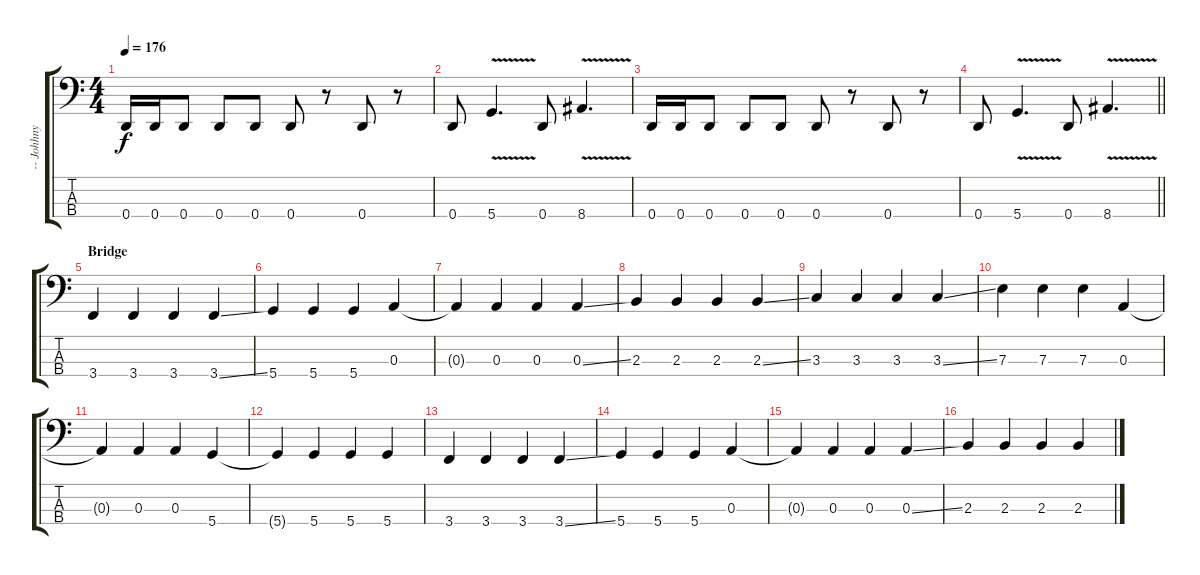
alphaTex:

\track ("-- Johhny Christ - Bass 1" "-- Johhny ") {instrument slapbass2}
\staff {score tabs}
\tuning (G2 D2 A1 D1) {hide}
\ts (4 4)
\tempo 176
\clef f4
\ks c
0.4.16{dy f} 0.4.16 0.4.8 0.4.8 0.4.8 0.4.8 r.8 0.4.8 r.8 |
0.4.8 5.4{v}.4{d} 0.4.8 8.4{v}.4{d} |
0.4.16 0.4.16 0.4.8 0.4.8 0.4.8 0.4.8 r.8 0.4.8 r.8 |
\barLineRight lightlight
0.4.8 5.4{v}.4{d} 0.4.8 8.4{v}.4{d} |
\section ("" "Bridge")
3.4.4 3.4.4 3.4.4 3.4{ss}.4 |
5.4.4 5.4.4 5.4.4 0.3.4 |
0.3{t}.4 0.3.4 0.3.4 0.3{ss}.4 |
2.3.4 2.3.4 2.3.4 2.3{ss}.4 |
3.3.4 3.3.4 3.3.4 3.3{ss}.4 |
7.3.4 7.3.4 7.3.4 0.3.4 |
0.3{t}.4 0.3.4 0.3.4 5.4.4 |
5.4{t}.4 5.4.4 5.4.4 5.4.4 |
3.4.4 3.4.4 3.4.4 3.4{ss}.4 |
5.4.4 5.4.4 5.4.4 0.3.4 |
0.3{t}.4 0.3.4 0.3.4 0.3{ss}.4 |
2.3.4 2.3.4 2.3.4 2.3{ss}.4
